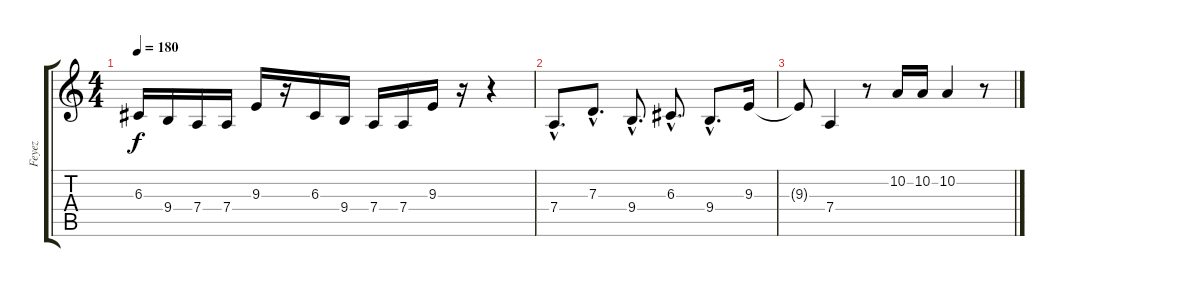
\track ("Feyez" "Feyez") {instrument baritonesax}
\staff {score tabs}
\tuning (E4 B3 G3 D3 A2 E2) {hide}
\ts (4 4)
\tempo 180
\clef g2
\ks c
6.3.16{dy f} 9.4.16 7.4.16 7.4.16 9.3.16 r.16 6.3.16 9.4.16 7.4.16 7.4.16 9.3.16 r.16 r.4 |
7.4{hac}.8{d} 7.3{hac}.8{d} 9.4{hac}.8{d} 6.3{hac}.8{d} 9.4{hac}.8{d} 9.3.16 |
9.3{t}.8 7.4.4 r.8 10.2.16 10.2.16 10.2.4 r.8
